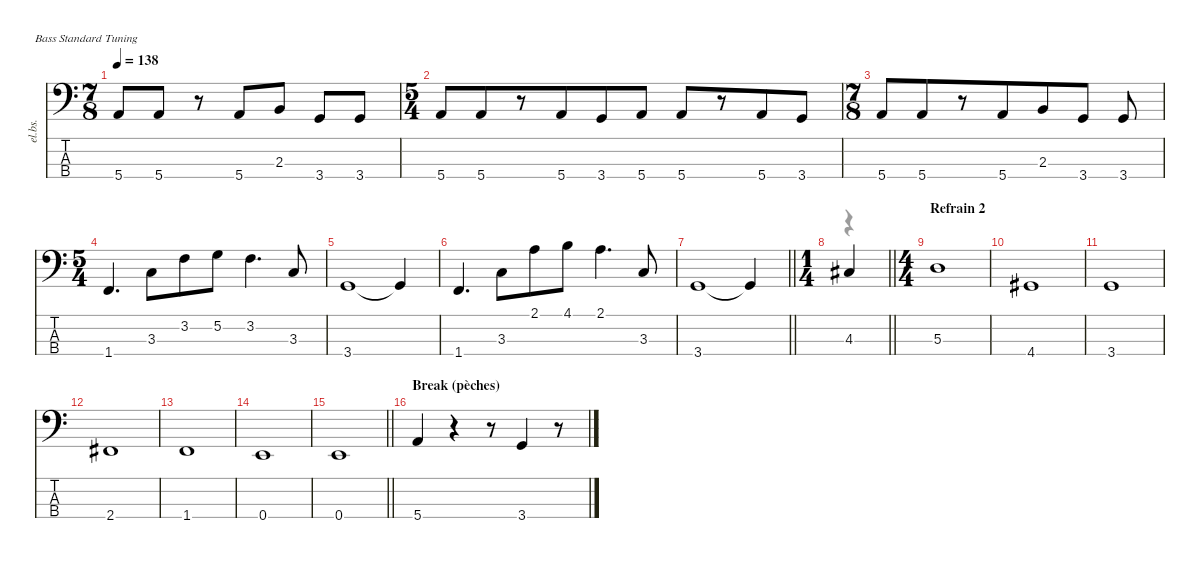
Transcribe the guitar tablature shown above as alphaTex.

\defaultSystemsLayout 4
\hideDynamics
\bracketExtendMode nobrackets
\track ("Basse" "el.bs.") {instrument electricbassfinger}
\staff {score tabs}
\tuning (G2 D2 A1 E1)
\voice
\ts (7 8)
\beaming (8 3 2 2)
\tempo 138
\clef f4
\ks aminor
5.4.8{dy f} 5.4.8 r.8 5.4.8 2.3.8 3.4.8 3.4.8 |
\ts (5 4)
\beaming (8 6 4)
5.4.8 5.4.8 r.8 5.4.8 3.4.8 5.4.8 5.4.8 r.8 5.4.8 3.4.8 |
\ts (7 8)
\beaming (8 6 4)
5.4.8 5.4.8 r.8 5.4.8 2.3.8 3.4.8 3.4.8 |
\ts (5 4)
\beaming (8 6 4)
1.4.4{d} 3.3.8 3.2.8 5.2.8 3.2.4{d} 3.3.8 |
3.4.1 3.4{t}.4 |
1.4.4{d} 3.3.8 2.1.8 4.1.8 2.1.4{d} 3.3.8 |
\barLineRight lightlight
3.4.1 3.4{t}.4 |
\ts (1 4)
\beaming (8 2)
\barLineRight lightlight
4.3{acc #}.4 |
\ts (4 4)
\beaming (8 2 2 2 2)
\section ("" "Refrain 2")
5.3.1 |
4.4{acc #}.1 |
3.4.1 |
2.4{acc #}.1 |
1.4.1 |
0.4.1 |
\barLineRight lightlight
0.4.1 |
\section ("" "Break (pèches)")
5.4.4 r.4 r.8 3.4.4 r.8
\voice
\clef f4
\ottava regular
\simile none
\ks aminor
|
|
|
|
|
|
\barLineRight lightlight
|
\barLineRight lightlight
r.4{dy mf} |
|
|
|
|
|
|
\barLineRight lightlight
|
